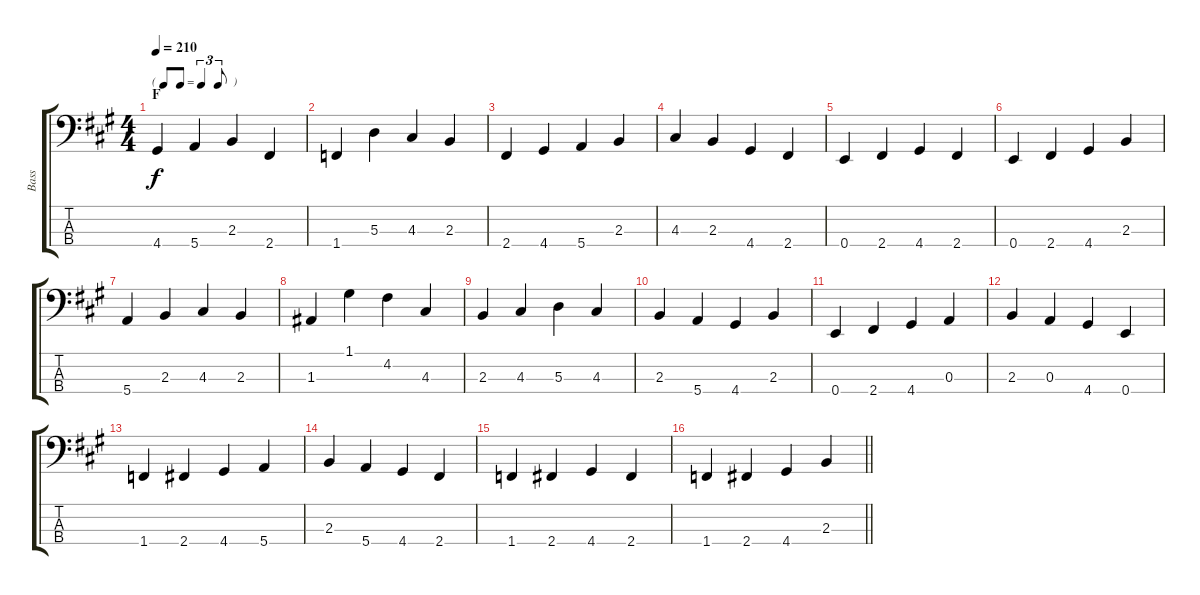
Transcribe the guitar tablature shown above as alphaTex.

\track ("Bass" "Bass") {instrument electricbasspick}
\staff {score tabs}
\tuning (G2 D2 A1 E1) {hide}
\ts (4 4)
\tf triplet8th
\section ("" "F")
\tempo 210
\clef f4
\ks a
4.4.4{dy f} 5.4.4 2.3.4 2.4.4 |
1.4.4 5.3.4 4.3.4 2.3.4 |
2.4.4 4.4.4 5.4.4 2.3.4 |
4.3.4 2.3.4 4.4.4 2.4.4 |
0.4.4 2.4.4 4.4.4 2.4.4 |
0.4.4 2.4.4 4.4.4 2.3.4 |
5.4.4 2.3.4 4.3.4 2.3.4 |
1.3.4 1.1.4 4.2.4 4.3.4 |
2.3.4 4.3.4 5.3.4 4.3.4 |
2.3.4 5.4.4 4.4.4 2.3.4 |
0.4.4 2.4.4 4.4.4 0.3.4 |
2.3.4 0.3.4 4.4.4 0.4.4 |
1.4.4 2.4.4 4.4.4 5.4.4 |
2.3.4 5.4.4 4.4.4 2.4.4 |
1.4.4 2.4.4 4.4.4 2.4.4 |
\barLineRight lightlight
1.4.4 2.4.4 4.4.4 2.3.4
